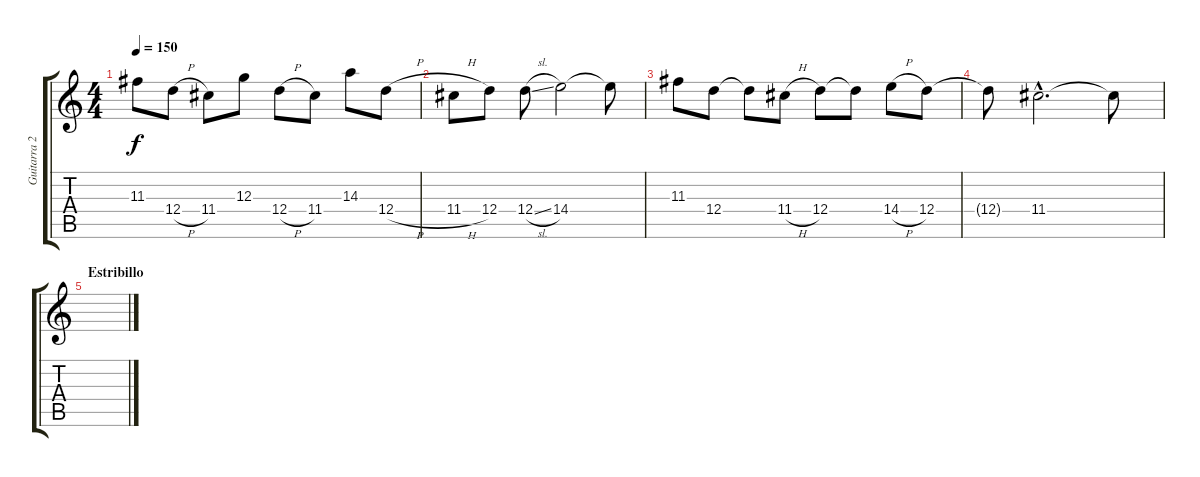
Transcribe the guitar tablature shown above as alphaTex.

\track ("Guitarra 2" "Guitarra 2") {instrument electricguitarjazz}
\staff {score tabs}
\tuning (E4 B3 G3 D3 A2 E2) {hide}
\ts (4 4)
\tempo 150
\clef g2
\ks c
11.3.8{dy f} 12.4{h}.8 11.4.8 12.3.8 12.4{h}.8 11.4.8 14.3.8 12.4{h}.8 |
11.4{h}.8 12.4.8 12.4{sl}.8 14.4.2 14.4{t}.8 |
11.3.8 12.4.8 12.4{t}.8 11.4{h}.8 12.4.8 12.4{t}.8 14.4{h}.8 12.4.8 |
12.4{t}.8 11.4{hac}.2{d} 11.4{t}.8 |
\section ("" "Estribillo")
